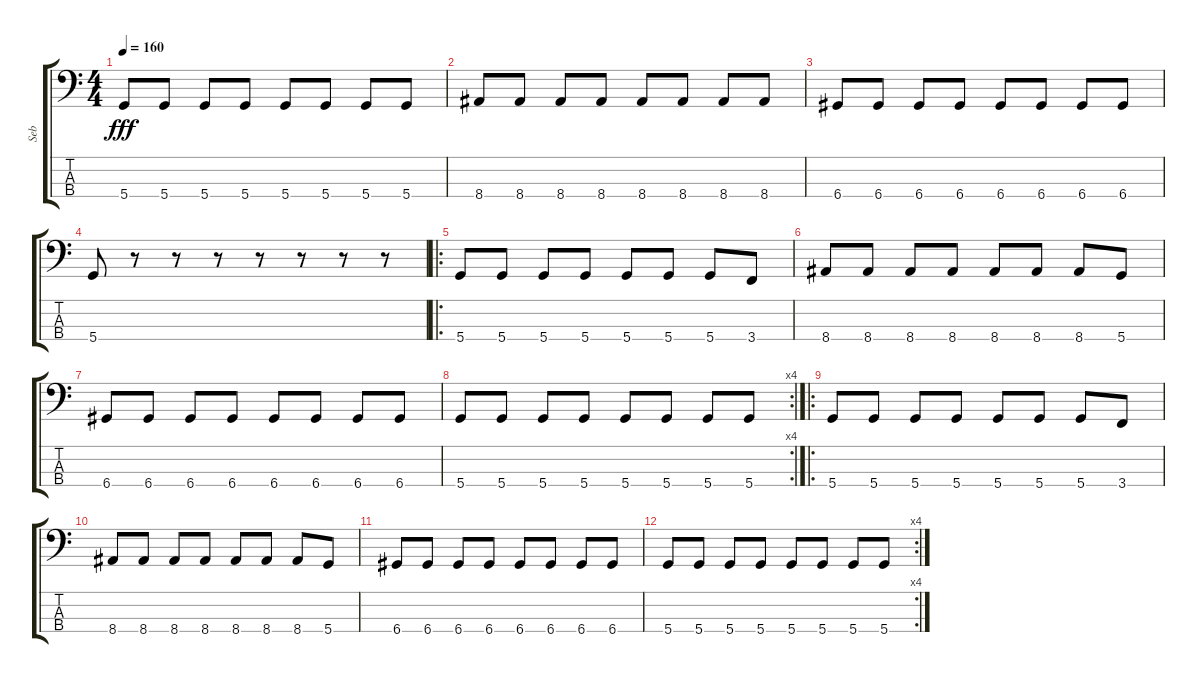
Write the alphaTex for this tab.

\track ("Seb" "Seb") {instrument electricbasspick}
\staff {score tabs}
\tuning (F2 C2 G1 D1) {hide}
\ts (4 4)
\tempo 160
\clef f4
\ks c
5.4.8{dy fff} 5.4.8 5.4.8 5.4.8 5.4.8 5.4.8 5.4.8 5.4.8 |
8.4.8 8.4.8 8.4.8 8.4.8 8.4.8 8.4.8 8.4.8 8.4.8 |
6.4.8 6.4.8 6.4.8 6.4.8 6.4.8 6.4.8 6.4.8 6.4.8 |
5.4.8 r.8 r.8 r.8 r.8 r.8 r.8 r.8 |
\ro
5.4.8 5.4.8 5.4.8 5.4.8 5.4.8 5.4.8 5.4.8 3.4.8 |
8.4.8 8.4.8 8.4.8 8.4.8 8.4.8 8.4.8 8.4.8 5.4.8 |
6.4.8 6.4.8 6.4.8 6.4.8 6.4.8 6.4.8 6.4.8 6.4.8 |
\rc 4
5.4.8 5.4.8 5.4.8 5.4.8 5.4.8 5.4.8 5.4.8 5.4.8 |
\ro
5.4.8 5.4.8 5.4.8 5.4.8 5.4.8 5.4.8 5.4.8 3.4.8 |
8.4.8 8.4.8 8.4.8 8.4.8 8.4.8 8.4.8 8.4.8 5.4.8 |
6.4.8 6.4.8 6.4.8 6.4.8 6.4.8 6.4.8 6.4.8 6.4.8 |
\rc 4
5.4.8 5.4.8 5.4.8 5.4.8 5.4.8 5.4.8 5.4.8 5.4.8
